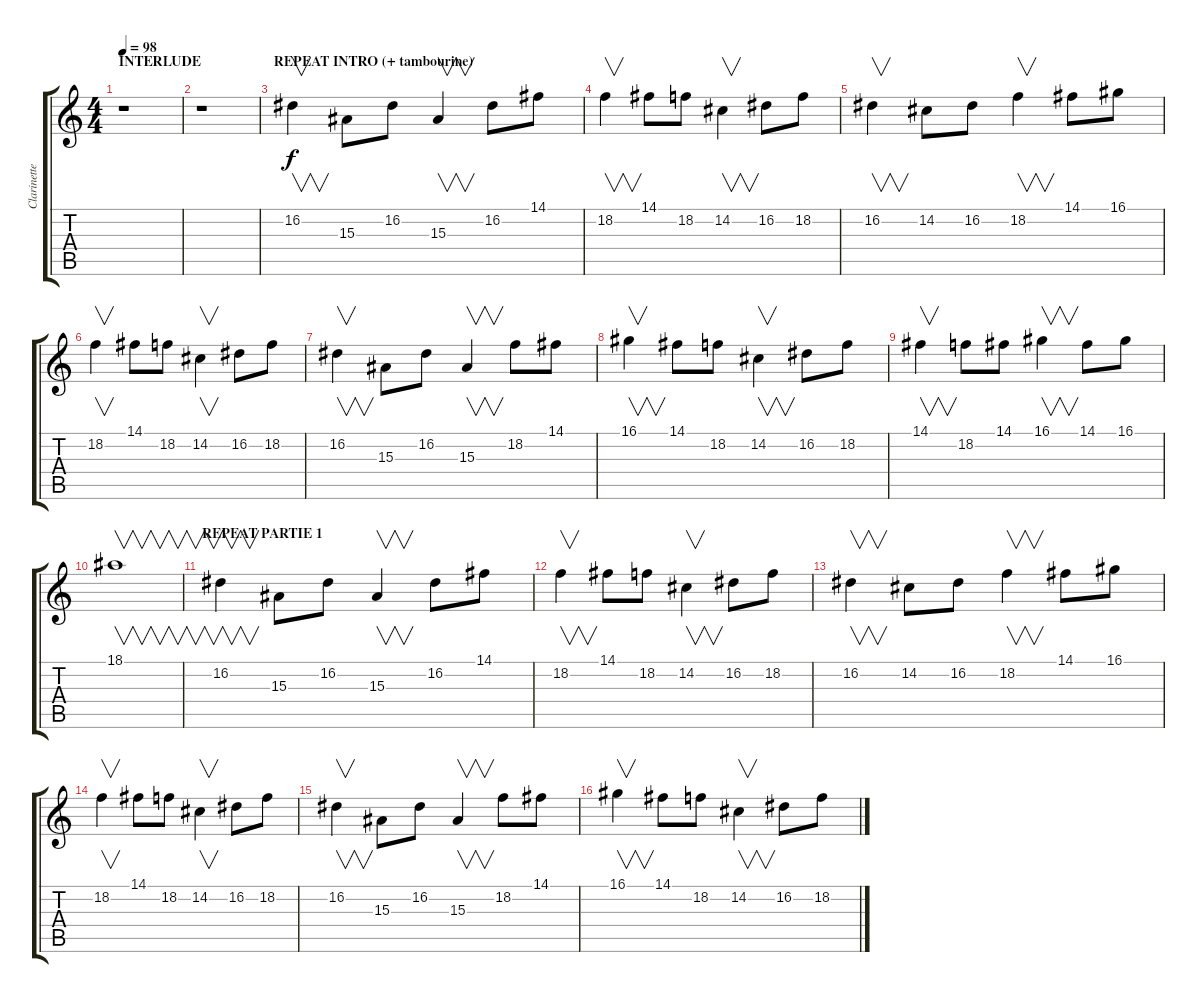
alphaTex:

\track ("Clarinette" "Clarinette") {instrument clarinet}
\staff {score tabs}
\tuning (E4 B3 G3 D3 A2 E2) {hide}
\ts (4 4)
\section ("" "INTERLUDE")
\tempo 98
\clef g2
\ks c
r.1{dy f} |
r.1 |
\section ("" "REPEAT INTRO (+ tambourine)")
16.2.4{v} 15.3.8 16.2.8 15.3.4{v} 16.2.8 14.1.8 |
18.2.4{v} 14.1.8 18.2.8 14.2.4{v} 16.2.8 18.2.8 |
16.2.4{v} 14.2.8 16.2.8 18.2.4{v} 14.1.8 16.1.8 |
18.2.4{v} 14.1.8 18.2.8 14.2.4{v} 16.2.8 18.2.8 |
16.2.4{v} 15.3.8 16.2.8 15.3.4{v} 18.2.8 14.1.8 |
16.1.4{v} 14.1.8 18.2.8 14.2.4{v} 16.2.8 18.2.8 |
14.1.4{v} 18.2.8 14.1.8 16.1.4{v} 14.1.8 16.1.8 |
18.1.1{v} |
\section ("" "REPEAT PARTIE 1")
16.2.4{v} 15.3.8 16.2.8 15.3.4{v} 16.2.8 14.1.8 |
18.2.4{v} 14.1.8 18.2.8 14.2.4{v} 16.2.8 18.2.8 |
16.2.4{v} 14.2.8 16.2.8 18.2.4{v} 14.1.8 16.1.8 |
18.2.4{v} 14.1.8 18.2.8 14.2.4{v} 16.2.8 18.2.8 |
16.2.4{v} 15.3.8 16.2.8 15.3.4{v} 18.2.8 14.1.8 |
16.1.4{v} 14.1.8 18.2.8 14.2.4{v} 16.2.8 18.2.8
